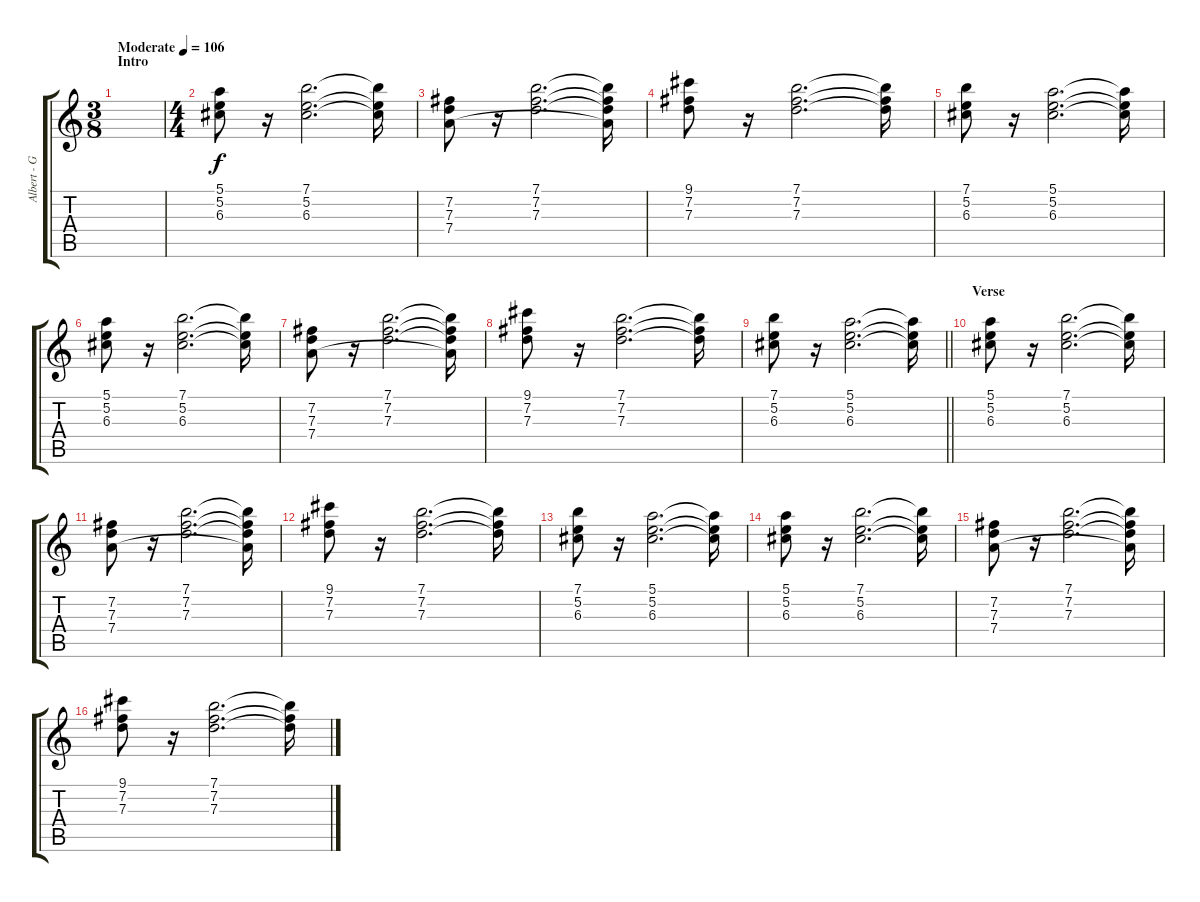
\track ("Albert - Guitar RSE" "Albert - G") {instrument electricguitarjazz}
\staff {score tabs}
\tuning (E4 B3 G3 D3 A2 E2) {hide}
\ts (3 8)
\section ("" "Intro")
\tempo (106 "Moderate")
\clef g2
\ks c
|
\ts (4 4)
(5.1 5.2 6.3).8 r.16 (7.1 5.2 6.3).2{d} (7.1{t} 5.2{t} 6.3{t}).16 |
(7.2 7.3 7.4).8 r.16 (7.1 7.2 7.3).2{d} (7.1{t} 7.2{t} 7.3{t} 7.4{t}).16 |
(9.1 7.2 7.3).8 r.16 (7.1 7.2 7.3).2{d} (7.1{t} 7.2{t} 7.3{t}).16 |
(7.1 5.2 6.3).8 r.16 (5.1 5.2 6.3).2{d} (5.1{t} 5.2{t} 6.3{t}).16 |
(5.1 5.2 6.3).8 r.16 (7.1 5.2 6.3).2{d} (7.1{t} 5.2{t} 6.3{t}).16 |
(7.2 7.3 7.4).8 r.16 (7.1 7.2 7.3).2{d} (7.1{t} 7.2{t} 7.3{t} 7.4{t}).16 |
(9.1 7.2 7.3).8 r.16 (7.1 7.2 7.3).2{d} (7.1{t} 7.2{t} 7.3{t}).16 |
\barLineRight lightlight
(7.1 5.2 6.3).8 r.16 (5.1 5.2 6.3).2{d} (5.1{t} 5.2{t} 6.3{t}).16 |
\section ("" "Verse")
(5.1 5.2 6.3).8 r.16 (7.1 5.2 6.3).2{d} (7.1{t} 5.2{t} 6.3{t}).16 |
(7.2 7.3 7.4).8 r.16 (7.1 7.2 7.3).2{d} (7.1{t} 7.2{t} 7.3{t} 7.4{t}).16 |
(9.1 7.2 7.3).8 r.16 (7.1 7.2 7.3).2{d} (7.1{t} 7.2{t} 7.3{t}).16 |
(7.1 5.2 6.3).8 r.16 (5.1 5.2 6.3).2{d} (5.1{t} 5.2{t} 6.3{t}).16 |
(5.1 5.2 6.3).8 r.16 (7.1 5.2 6.3).2{d} (7.1{t} 5.2{t} 6.3{t}).16 |
(7.2 7.3 7.4).8 r.16 (7.1 7.2 7.3).2{d} (7.1{t} 7.2{t} 7.3{t} 7.4{t}).16 |
(9.1 7.2 7.3).8 r.16 (7.1 7.2 7.3).2{d} (7.1{t} 7.2{t} 7.3{t}).16
